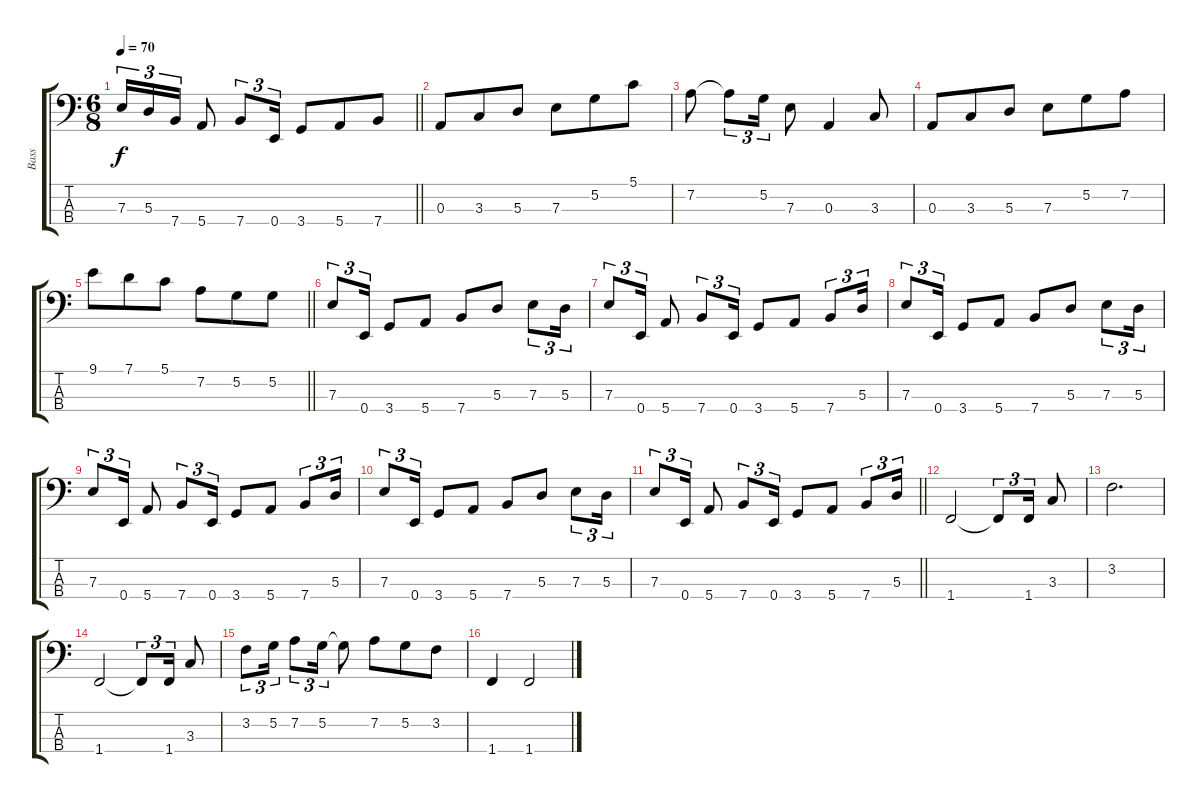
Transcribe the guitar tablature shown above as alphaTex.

\track ("Bass" "Bass") {instrument electricbassfinger}
\staff {score tabs}
\tuning (G2 D2 A1 E1) {hide}
\ts (6 8)
\tempo 70
\clef f4
\barLineRight lightlight
\ks c
7.3.16{tu (3 2) dy f} 5.3.16{tu (3 2)} 7.4.16{tu (3 2)} 5.4.8 7.4.8{tu (3 2)} 0.4.16{tu (3 2)} 3.4.8 5.4.8 7.4.8 |
\section ("" "")
0.3.8 3.3.8 5.3.8 7.3.8 5.2.8 5.1.8 |
7.2.8 7.2{t}.8{tu (3 2)} 5.2.16{tu (3 2)} 7.3.8 0.3.4 3.3.8 |
0.3.8 3.3.8 5.3.8 7.3.8 5.2.8 7.2.8 |
\barLineRight lightlight
9.1.8 7.1.8 5.1.8 7.2.8 5.2.8 5.2.8 |
\section ("" "")
7.3.8{tu (3 2)} 0.4.16{tu (3 2)} 3.4.8 5.4.8 7.4.8 5.3.8 7.3.8{tu (3 2)} 5.3.16{tu (3 2)} |
7.3.8{tu (3 2)} 0.4.16{tu (3 2)} 5.4.8 7.4.8{tu (3 2)} 0.4.16{tu (3 2)} 3.4.8 5.4.8 7.4.8{tu (3 2)} 5.3.16{tu (3 2)} |
7.3.8{tu (3 2)} 0.4.16{tu (3 2)} 3.4.8 5.4.8 7.4.8 5.3.8 7.3.8{tu (3 2)} 5.3.16{tu (3 2)} |
7.3.8{tu (3 2)} 0.4.16{tu (3 2)} 5.4.8 7.4.8{tu (3 2)} 0.4.16{tu (3 2)} 3.4.8 5.4.8 7.4.8{tu (3 2)} 5.3.16{tu (3 2)} |
7.3.8{tu (3 2)} 0.4.16{tu (3 2)} 3.4.8 5.4.8 7.4.8 5.3.8 7.3.8{tu (3 2)} 5.3.16{tu (3 2)} |
\barLineRight lightlight
7.3.8{tu (3 2)} 0.4.16{tu (3 2)} 5.4.8 7.4.8{tu (3 2)} 0.4.16{tu (3 2)} 3.4.8 5.4.8 7.4.8{tu (3 2)} 5.3.16{tu (3 2)} |
\section ("" "")
1.4.2 1.4{t}.8{tu (3 2)} 1.4.16{tu (3 2)} 3.3.8 |
3.2.2{d} |
1.4.2 1.4{t}.8{tu (3 2)} 1.4.16{tu (3 2)} 3.3.8 |
3.2.8{tu (3 2)} 5.2.16{tu (3 2)} 7.2.8{tu (3 2)} 5.2.16{tu (3 2)} 5.2{t}.8 7.2.8 5.2.8 3.2.8 |
1.4.4 1.4.2
